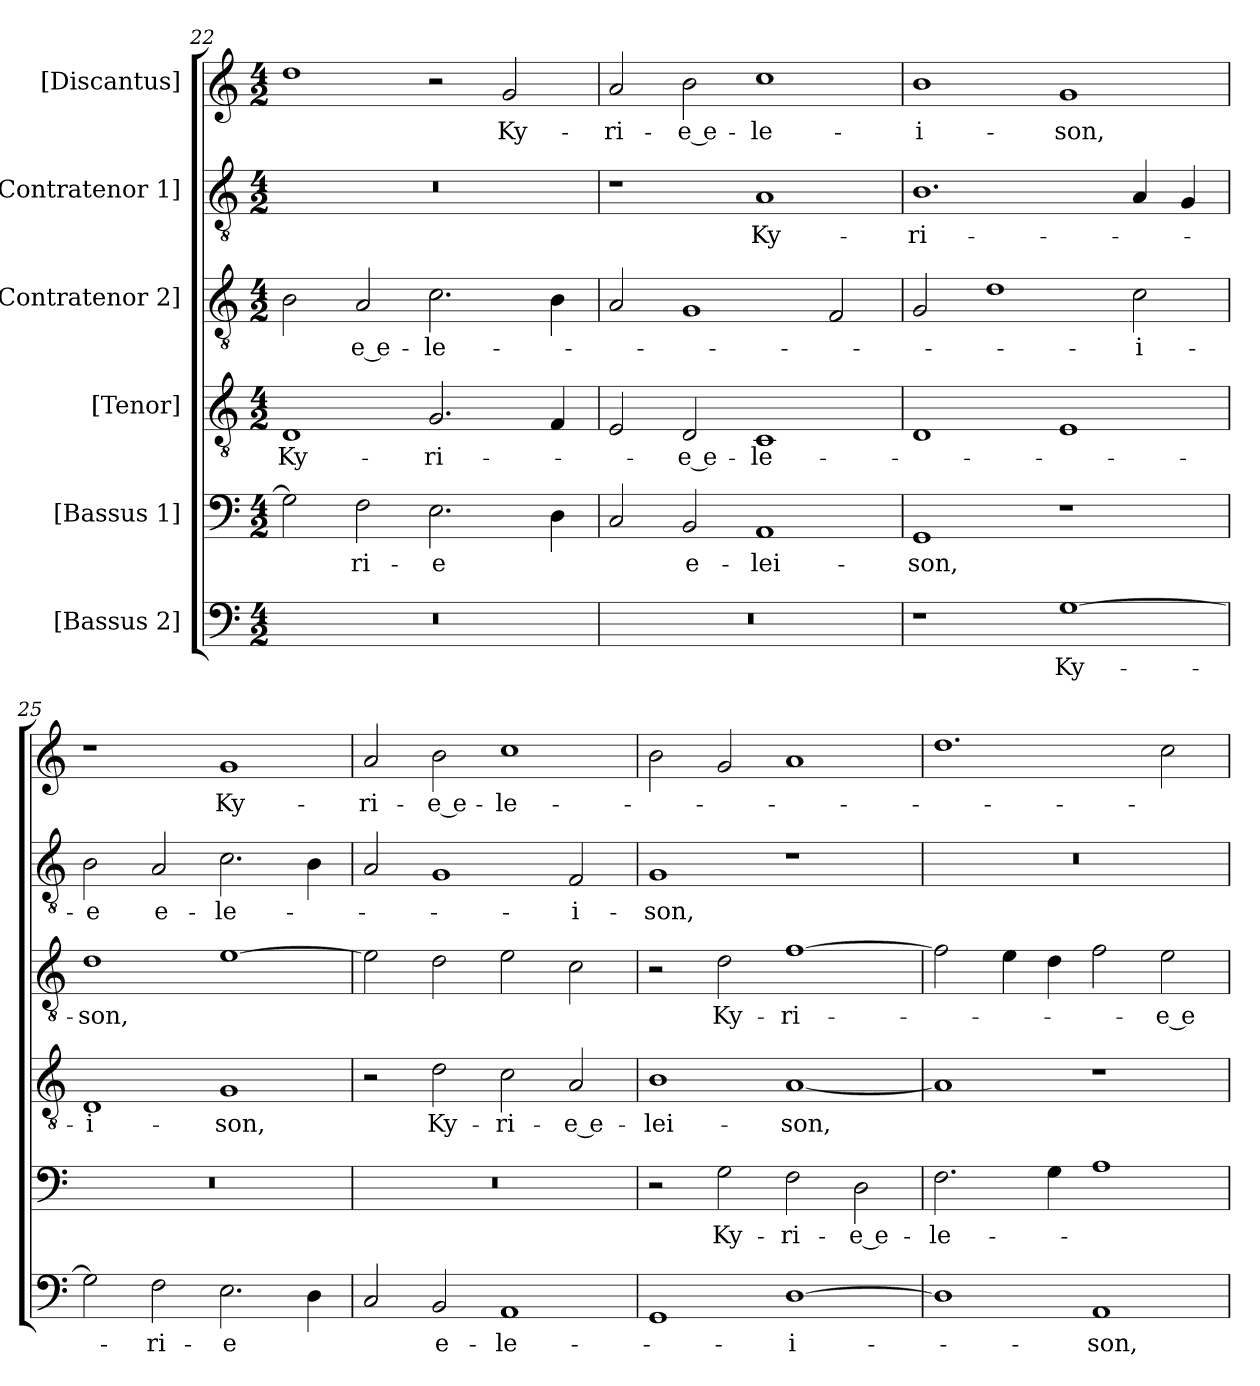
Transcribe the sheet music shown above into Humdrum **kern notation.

**kern	**text	**kern	**text	**kern	**text	**kern	**text	**kern	**text	**kern	**text
*part6	*part6	*part5	*part5	*part4	*part4	*part3	*part3	*part2	*part2	*part1	*part1
*staff6	*staff6	*staff5	*staff5	*staff4	*staff4	*staff3	*staff3	*staff2	*staff2	*staff1	*staff1
*I"[Bassus 2]	*	*I"[Bassus 1]	*	*I"[Tenor]	*	*I"[Contratenor 2]	*	*I"[Contratenor 1]	*	*I"[Discantus]	*
*clefF4	*	*clefF4	*	*clefGv2	*	*clefGv2	*	*clefGv2	*	*clefG2	*
*k[]	*	*k[]	*	*k[]	*	*k[]	*	*k[]	*	*k[]	*
*M4/2	*	*M4/2	*	*M4/2	*	*M4/2	*	*M4/2	*	*M4/2	*
=22	=22	=22	=22	=22	=22	=22	=22	=22	=22	=22	=22
0r	.	2G\]	.	1D/	Ky-	2B\	.	0r	.	1dd\	.
.	.	2F\	-ri-	.	.	2A/	-e e-	.	.	.	.
.	.	2.E\	-e	2.G/	-ri-	2.c\	-le-	.	.	2r	.
.	.	.	.	.	.	.	.	.	.	2g/	Ky-
.	.	4D\	.	4F/	.	4B\	.	.	.	.	.
=23	=23	=23	=23	=23	=23	=23	=23	=23	=23	=23	=23
0r	.	2C/	.	2E/	.	2A/	.	1r	.	2a/	-ri-
.	.	2BB/	e-	2D/	-e e-	1G/	.	.	.	2b\	-e e-
.	.	1AA/	-lei-	1C/	-le-	.	.	1A/	Ky-	1cc\	-le-
.	.	.	.	.	.	2F/	.	.	.	.	.
=24	=24	=24	=24	=24	=24	=24	=24	=24	=24	=24	=24
1r	.	1GG/	-son,	1D/	.	2G/	.	1.B\	-ri-	1b\	-i-
.	.	.	.	.	.	1d\	.	.	.	.	.
[1G\	Ky-	1r	.	1E/	.	.	.	.	.	1g/	-son,
.	.	.	.	.	.	2c\	-i-	4A/	.	.	.
.	.	.	.	.	.	.	.	4G/	.	.	.
=25	=25	=25	=25	=25	=25	=25	=25	=25	=25	=25	=25
2G\]	.	0r	.	1D/	-i-	1d\	-son,	2B\	-e	1r	.
2F\	-ri-	.	.	.	.	.	.	2A/	e-	.	.
2.E\	-e	.	.	1G/	-son,	[1e\	.	2.c\	-le-	1g/	Ky-
4D\	.	.	.	.	.	.	.	4B\	.	.	.
=26	=26	=26	=26	=26	=26	=26	=26	=26	=26	=26	=26
2C/	.	0r	.	2r	.	2e\]	.	2A/	.	2a/	-ri-
2BB/	e-	.	.	2d\	Ky-	2d\	.	1G/	.	2b\	-e e-
1AA/	-le-	.	.	2c\	-ri-	2e\	.	.	.	1cc\	-le-
.	.	.	.	2A/	-e e-	2c\	.	2F/	-i-	.	.
=27	=27	=27	=27	=27	=27	=27	=27	=27	=27	=27	=27
1GG/	.	2r	.	1B\	-lei-	2r	.	1G/	-son,	2b\	.
.	.	2G\	Ky-	.	.	2d\	Ky-	.	.	2g/	.
[1D\	-i-	2F\	-ri-	[1A/	-son,	[1f\	-ri-	1r	.	1a/	.
.	.	2D\	-e e-	.	.	.	.	.	.	.	.
=28	=28	=28	=28	=28	=28	=28	=28	=28	=28	=28	=28
1D\]	.	2.F\	-le-	1A/]	.	2f\]	.	0r	.	1.dd\	.
.	.	.	.	.	.	4e\	.	.	.	.	.
.	.	4G\	.	.	.	4d\	.	.	.	.	.
1AA/	-son,	1A\	.	1r	.	2f\	.	.	.	.	.
.	.	.	.	.	.	2e\	-e e-	.	.	2cc\	.
=	=	=	=	=	=	=	=	=	=	=	=
*-	*-	*-	*-	*-	*-	*-	*-	*-	*-	*-	*-
